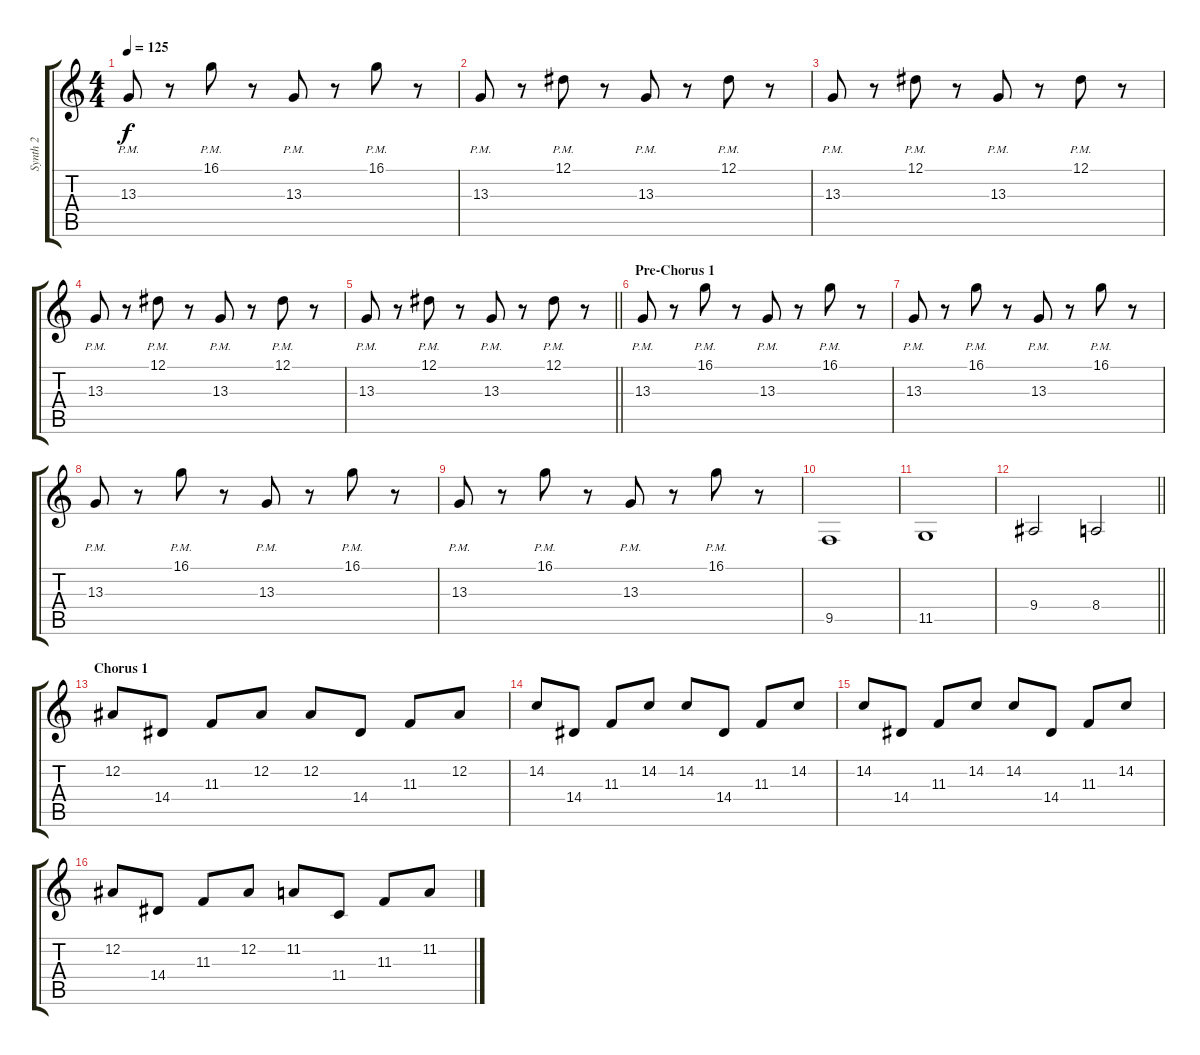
\track ("Synth 2" "Synth 2") {instrument fx4atmosphere}
\staff {score tabs}
\tuning (Eb4 Bb3 Gb3 Db3 Ab2 Eb2) {hide}
\ts (4 4)
\tempo 125
\clef g2
\ks c
13.3{pm}.8{dy f} r.8 16.1{pm}.8 r.8 13.3{pm}.8 r.8 16.1{pm}.8 r.8 |
13.3{pm}.8 r.8 12.1{pm}.8 r.8 13.3{pm}.8 r.8 12.1{pm}.8 r.8 |
13.3{pm}.8 r.8 12.1{pm}.8 r.8 13.3{pm}.8 r.8 12.1{pm}.8 r.8 |
13.3{pm}.8 r.8 12.1{pm}.8 r.8 13.3{pm}.8 r.8 12.1{pm}.8 r.8 |
\barLineRight lightlight
13.3{pm}.8 r.8 12.1{pm}.8 r.8 13.3{pm}.8 r.8 12.1{pm}.8 r.8 |
\section ("" "Pre-Chorus 1")
13.3{pm}.8 r.8 16.1{pm}.8 r.8 13.3{pm}.8 r.8 16.1{pm}.8 r.8 |
13.3{pm}.8 r.8 16.1{pm}.8 r.8 13.3{pm}.8 r.8 16.1{pm}.8 r.8 |
13.3{pm}.8 r.8 16.1{pm}.8 r.8 13.3{pm}.8 r.8 16.1{pm}.8 r.8 |
13.3{pm}.8 r.8 16.1{pm}.8 r.8 13.3{pm}.8 r.8 16.1{pm}.8 r.8 |
9.5.1 |
11.5.1 |
\barLineRight lightlight
9.4.2 8.4.2 |
\section ("" "Chorus 1")
12.2.8 14.4.8 11.3.8 12.2.8 12.2.8 14.4.8 11.3.8 12.2.8 |
14.2.8 14.4.8 11.3.8 14.2.8 14.2.8 14.4.8 11.3.8 14.2.8 |
14.2.8 14.4.8 11.3.8 14.2.8 14.2.8 14.4.8 11.3.8 14.2.8 |
12.2.8 14.4.8 11.3.8 12.2.8 11.2.8 11.4.8 11.3.8 11.2.8
